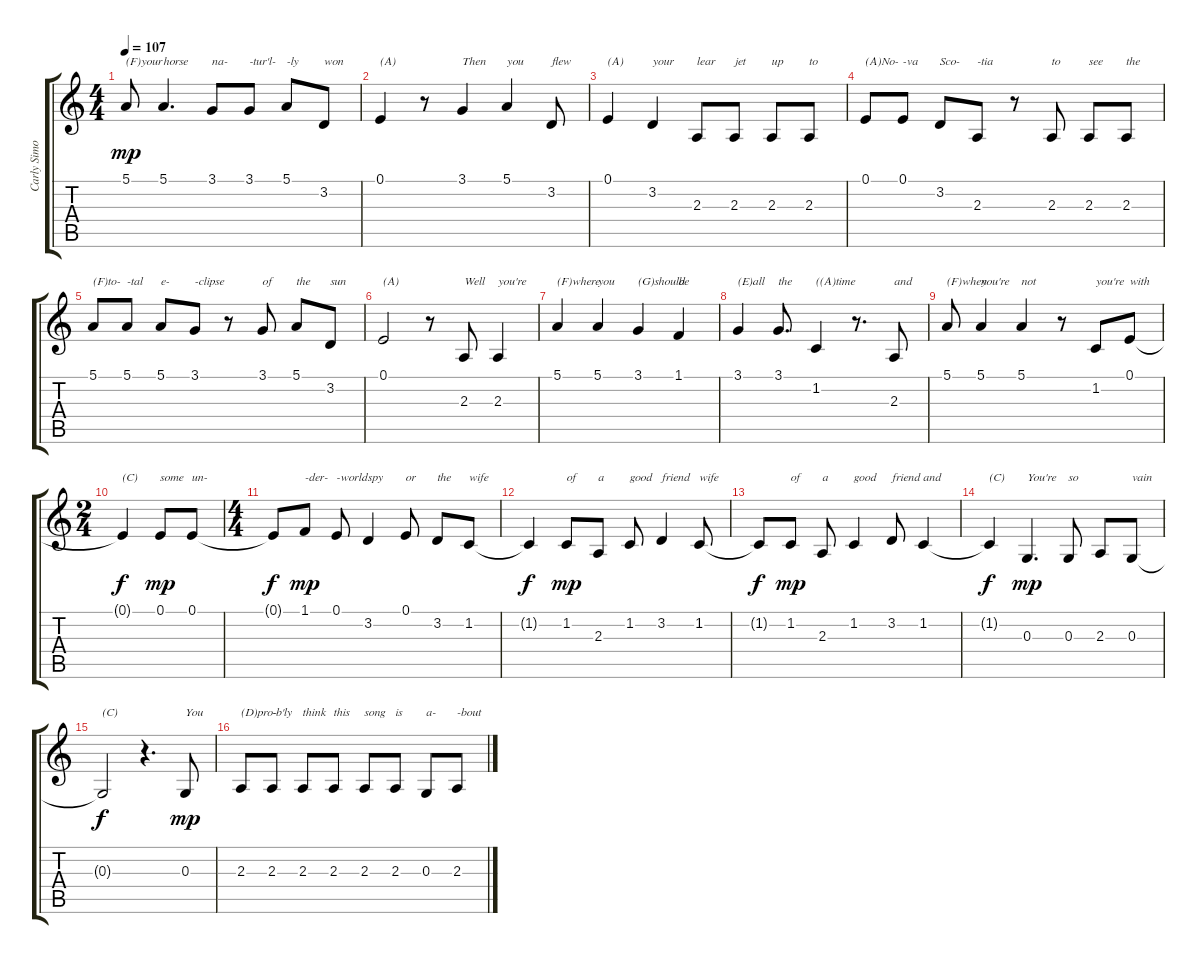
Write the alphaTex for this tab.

\track ("Carly Simon" "Carly Simo") {instrument clarinet}
\staff {score tabs}
\tuning (E4 B3 G3 D3 A2 E2) {hide}
\ts (4 4)
\tempo 107
\clef g2
\ks c
5.1.8{txt "(F)your" dy mp} 5.1.4{d txt "horse"} 3.1.8{txt "na-"} 3.1.8{txt "-tur'l-"} 5.1.8{txt "-ly"} 3.2.8{txt "won"} |
0.1.4{txt "(A)"} r.8 3.1.4{txt "Then"} 5.1.4{txt "you"} 3.2.8{txt "flew"} |
0.1.4{txt "(A)"} 3.2.4{txt "your"} 2.3.8{txt "lear"} 2.3.8{txt "jet"} 2.3.8{txt "up"} 2.3.8{txt "to"} |
0.1.8{txt "(A)No-"} 0.1.8{txt "-va"} 3.2.8{txt "Sco-"} 2.3.8{txt "-tia"} r.8 2.3.8{txt "to"} 2.3.8{txt "see"} 2.3.8{txt "the"} |
5.1.8{txt "(F)to-"} 5.1.8{txt "-tal"} 5.1.8{txt "e-"} 3.1.8{txt "-clipse"} r.8 3.1.8{txt "of"} 5.1.8{txt "the"} 3.2.8{txt "sun"} |
0.1.2{txt "(A)"} r.8 2.3.8{txt "Well"} 2.3.4{txt "you're"} |
5.1.4{txt "(F)where"} 5.1.4{txt "you"} 3.1.4{txt "(G)should"} 1.1.4{txt "be"} |
3.1.4{txt "(E)all"} 3.1.8{d txt "the"} 1.2.4{txt "((A)time"} r.8{d} 2.3.8{txt "and"} |
5.1.8{txt "(F)when"} 5.1.4{txt "you're"} 5.1.4{txt "not"} r.8 1.2.8{txt "you're"} 0.1.8{txt "with"} |
\ts (2 4)
0.1{t}.4{txt "(C)" dy f} 0.1.8{txt "some" dy mp} 0.1.8{txt "un-"} |
\ts (4 4)
0.1{t}.8{dy f} 1.1.8{txt "-der-" dy mp} 0.1.8{txt "-world"} 3.2.4{txt "spy"} 0.1.8{txt "or"} 3.2.8{txt "the"} 1.2.8{txt "wife"} |
1.2{t}.4{dy f} 1.2.8{txt "of" dy mp} 2.3.8{txt "a"} 1.2.8{txt "good"} 3.2.4{txt "friend"} 1.2.8{txt "wife"} |
1.2{t}.8{dy f} 1.2.8{txt "of" dy mp} 2.3.8{txt "a"} 1.2.4{txt "good"} 3.2.8{txt "friend"} 1.2.4{txt "and"} |
1.2{t}.4{txt "(C)" dy f} 0.3.4{d txt "You're" dy mp} 0.3.8{txt "so"} 2.3.8 0.3.8{txt "vain"} |
0.3{t}.2{txt "(C)" dy f} r.4{d} 0.3.8{txt "You" dy mp} |
2.3.8{txt "(D)pro-"} 2.3.8{txt "-b'ly"} 2.3.8{txt "think"} 2.3.8{txt "this"} 2.3.8{txt "song"} 2.3.8{txt "is"} 0.3.8{txt "a-"} 2.3.8{txt "-bout"}
